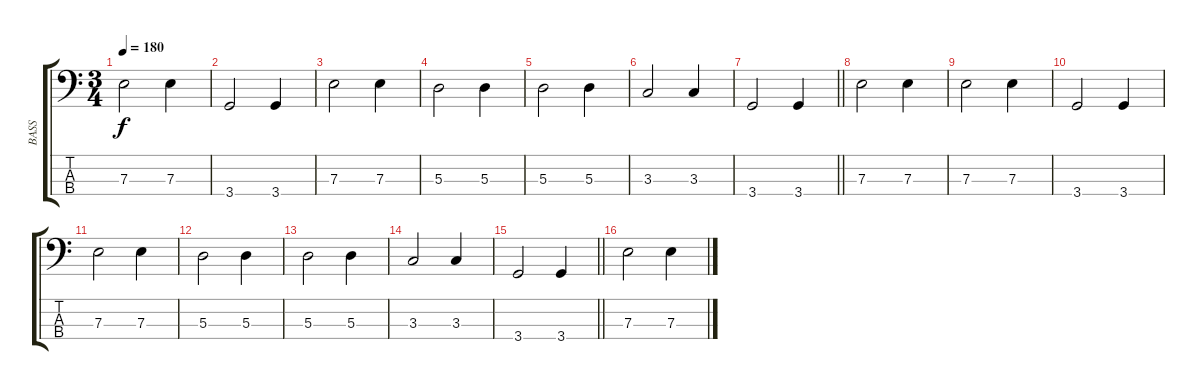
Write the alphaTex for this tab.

\track ("BASS" "BASS") {instrument electricbassfinger}
\staff {score tabs}
\tuning (G2 D2 A1 E1) {hide}
\ts (3 4)
\tempo 180
\clef f4
\ks c
7.3.2{dy f} 7.3.4 |
3.4.2 3.4.4 |
7.3.2 7.3.4 |
5.3.2 5.3.4 |
5.3.2 5.3.4 |
3.3.2 3.3.4 |
\barLineRight lightlight
3.4.2 3.4.4 |
7.3.2 7.3.4 |
7.3.2 7.3.4 |
3.4.2 3.4.4 |
7.3.2 7.3.4 |
5.3.2 5.3.4 |
5.3.2 5.3.4 |
3.3.2 3.3.4 |
\barLineRight lightlight
3.4.2 3.4.4 |
7.3.2 7.3.4
